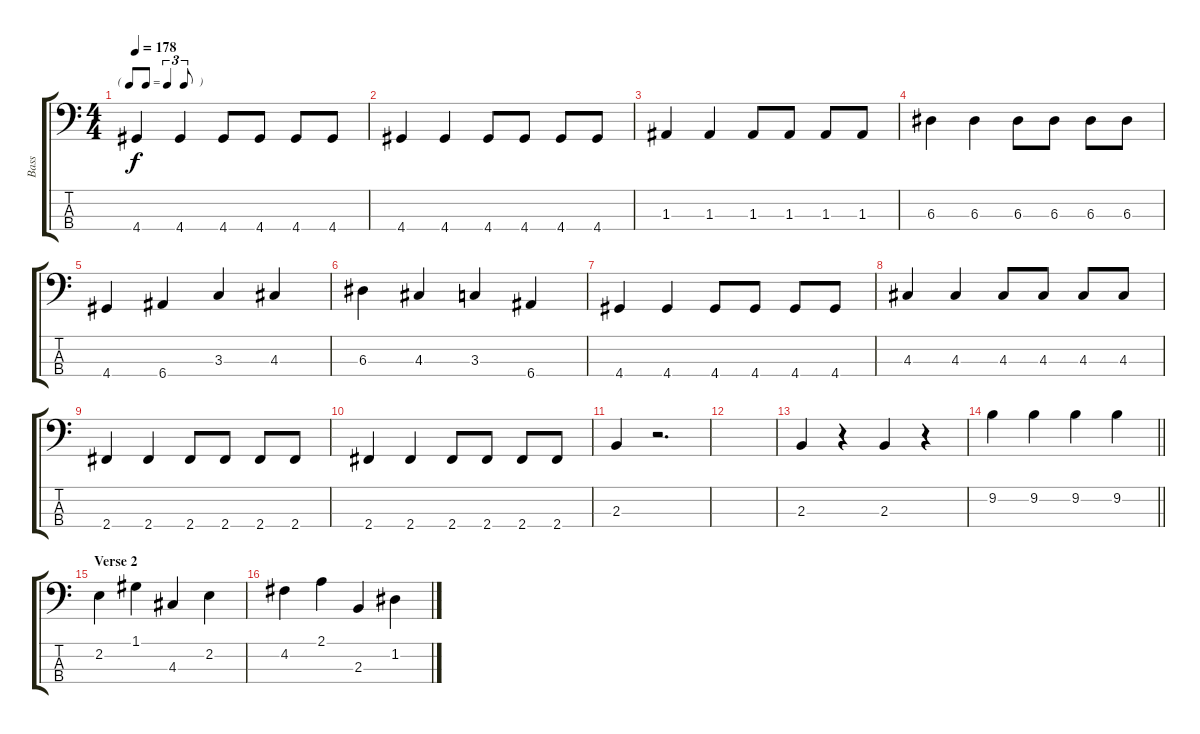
\track ("Bass" "Bass") {instrument electricbassfinger}
\staff {score tabs}
\tuning (G2 D2 A1 E1) {hide}
\ts (4 4)
\tf triplet8th
\tempo 178
\clef f4
\ks c
4.4.4{dy f} 4.4.4 4.4.8 4.4.8 4.4.8 4.4.8 |
4.4.4 4.4.4 4.4.8 4.4.8 4.4.8 4.4.8 |
1.3.4 1.3.4 1.3.8 1.3.8 1.3.8 1.3.8 |
6.3.4 6.3.4 6.3.8 6.3.8 6.3.8 6.3.8 |
4.4.4 6.4.4 3.3.4 4.3.4 |
6.3.4 4.3.4 3.3.4 6.4.4 |
4.4.4 4.4.4 4.4.8 4.4.8 4.4.8 4.4.8 |
4.3.4 4.3.4 4.3.8 4.3.8 4.3.8 4.3.8 |
2.4.4 2.4.4 2.4.8 2.4.8 2.4.8 2.4.8 |
2.4.4 2.4.4 2.4.8 2.4.8 2.4.8 2.4.8 |
2.3.4 r.2{d} |
|
2.3.4 r.4 2.3.4 r.4 |
\barLineRight lightlight
9.2.4 9.2.4 9.2.4 9.2.4 |
\section ("" "Verse 2")
2.2.4 1.1.4 4.3.4 2.2.4 |
4.2.4 2.1.4 2.3.4 1.2.4
